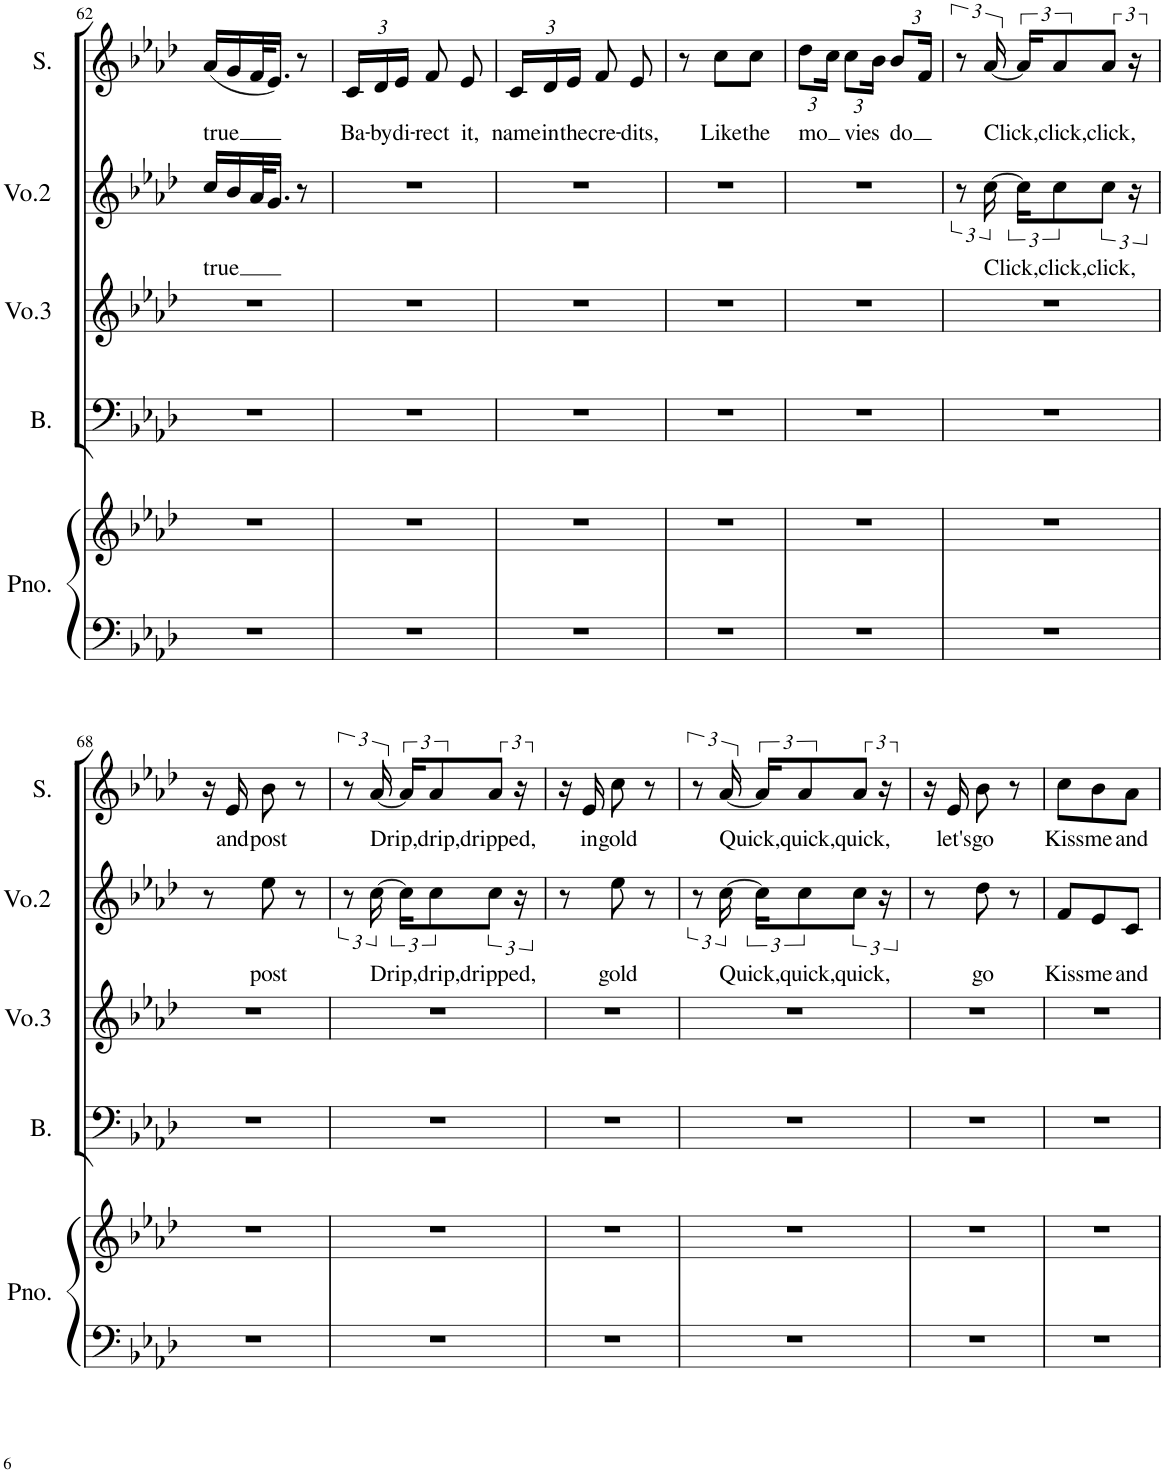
**kern	**kern	**kern	**kern	**kern	**text	**kern	**text
*part5	*part5	*part4	*part3	*part2	*part2	*part1	*part1
*staff6	*staff5	*staff4	*staff3	*staff2	*staff2	*staff1	*staff1
*I"Piano	*	*I"Bass	*I"Voice 3	*I"Voice 2	*	*I"Solo	*
*I'Pno.	*	*I'B.	*I'Vo.3	*I'Vo.2	*	*I'S.	*
!!LO:PB:g=z
*clefF4	*clefG2	*clefF4	*clefG2	*clefG2	*	*clefG2	*
*	*	*Trd7c12	*	*	*	*	*
*k[b-e-a-d-]	*k[b-e-a-d-]	*k[b-e-a-d-]	*k[b-e-a-d-]	*k[b-e-a-d-]	*	*k[b-e-a-d-]	*
*M3/8	*M3/8	*M3/8	*M3/8	*M3/8	*	*M3/8	*
=62	=62	=62	=62	=62	=62	=62	=62
!	!	!	!	!	!LO:LY:b	!	!LO:LY:b
4.r	4.r	4.r	4.r	16cc/LL	true	(16a-/LL	true
.	.	.	.	16b-/	.	16g/	.
.	.	.	.	32a-/K	.	32f/K	.
.	.	.	.	16.g/JJ	.	16.e-/JJ)	.
.	.	.	.	8r	.	8r	.
=63	=63	=63	=63	=63	=63	=63	=63
*	*	*	*	*	*	*Xbrackettup	*
!	!	!	!	!	!	!	!LO:LY:b
4.r	4.r	4.r	4.r	4.r	.	24c/LL	Ba-
!	!	!	!	!	!	!	!LO:LY:b
.	.	.	.	.	.	24d-/	-by
!	!	!	!	!	!	!	!LO:LY:b
.	.	.	.	.	.	24e-/JJ	di-
!	!	!	!	!	!	!	!LO:LY:b
.	.	.	.	.	.	8f/	-rect
!	!	!	!	!	!	!	!LO:LY:b
.	.	.	.	.	.	8e-/	it,
=64	=64	=64	=64	=64	=64	=64	=64
!	!	!	!	!	!	!	!LO:LY:b
4.r	4.r	4.r	4.r	4.r	.	24c/LL	name
!	!	!	!	!	!	!	!LO:LY:b
.	.	.	.	.	.	24d-/	in
!	!	!	!	!	!	!	!LO:LY:b
.	.	.	.	.	.	24e-/JJ	the
!	!	!	!	!	!	!	!LO:LY:b
.	.	.	.	.	.	8f/	cre-
!	!	!	!	!	!	!	!LO:LY:b
.	.	.	.	.	.	8e-/	-dits,
=65	=65	=65	=65	=65	=65	=65	=65
4.r	4.r	4.r	4.r	4.r	.	8r	.
!	!	!	!	!	!	!	!LO:LY:b
.	.	.	.	.	.	8cc\L	Like
!	!	!	!	!	!	!	!LO:LY:b
.	.	.	.	.	.	8cc\J	the
=66	=66	=66	=66	=66	=66	=66	=66
!	!	!	!	!	!	!	!LO:LY:b
4.r	4.r	4.r	4.r	4.r	.	12dd-\L	mo
.	.	.	.	.	.	24cc\Jk	.
!	!	!	!	!	!	!	!LO:LY:b
.	.	.	.	.	.	12cc\L	vies
.	.	.	.	.	.	24b-\Jk	.
!	!	!	!	!	!	!	!LO:LY:b
.	.	.	.	.	.	12b-/L	do
.	.	.	.	.	.	24f/Jk	.
=67	=67	=67	=67	=67	=67	=67	=67
*	*	*	*	*	*	*brackettup	*
4.r	4.r	4.r	4.r	12r	.	12r	.
!	!	!	!	!	!LO:LY:b	!	!LO:LY:b
.	.	.	.	[24cc\	Click,	[24a-/	Click,
.	.	.	.	24cc\KL]	.	24a-/KL]	.
!	!	!	!	!	!LO:LY:b	!	!LO:LY:b
.	.	.	.	12cc\	click,	12a-/	click,
!	!	!	!	!	!LO:LY:b	!	!LO:LY:b
.	.	.	.	12cc\J	click,	12a-/J	click,
.	.	.	.	24r	.	24r	.
!!LO:LB:g=z
=68	=68	=68	=68	=68	=68	=68	=68
4.r	4.r	4.r	4.r	8r	.	16r	.
!	!	!	!	!	!	!	!LO:LY:b
.	.	.	.	.	.	16e-/	and
!	!	!	!	!	!LO:LY:b	!	!LO:LY:b
.	.	.	.	8ee-\	post	8b-\	post
.	.	.	.	8r	.	8r	.
=69	=69	=69	=69	=69	=69	=69	=69
4.r	4.r	4.r	4.r	12r	.	12r	.
!	!	!	!	!	!LO:LY:b	!	!LO:LY:b
.	.	.	.	[24cc\	Drip,	[24a-/	Drip,
.	.	.	.	24cc\KL]	.	24a-/KL]	.
!	!	!	!	!	!LO:LY:b	!	!LO:LY:b
.	.	.	.	12cc\	drip,	12a-/	drip,
!	!	!	!	!	!LO:LY:b	!	!LO:LY:b
.	.	.	.	12cc\J	dripped,	12a-/J	dripped,
.	.	.	.	24r	.	24r	.
=70	=70	=70	=70	=70	=70	=70	=70
4.r	4.r	4.r	4.r	8r	.	16r	.
!	!	!	!	!	!	!	!LO:LY:b
.	.	.	.	.	.	16e-/	in
!	!	!	!	!	!LO:LY:b	!	!LO:LY:b
.	.	.	.	8ee-\	gold	8cc\	gold
.	.	.	.	8r	.	8r	.
=71	=71	=71	=71	=71	=71	=71	=71
4.r	4.r	4.r	4.r	12r	.	12r	.
!	!	!	!	!	!LO:LY:b	!	!LO:LY:b
.	.	.	.	[24cc\	Quick,	[24a-/	Quick,
.	.	.	.	24cc\KL]	.	24a-/KL]	.
!	!	!	!	!	!LO:LY:b	!	!LO:LY:b
.	.	.	.	12cc\	quick,	12a-/	quick,
!	!	!	!	!	!LO:LY:b	!	!LO:LY:b
.	.	.	.	12cc\J	quick,	12a-/J	quick,
.	.	.	.	24r	.	24r	.
=72	=72	=72	=72	=72	=72	=72	=72
4.r	4.r	4.r	4.r	8r	.	16r	.
!	!	!	!	!	!	!	!LO:LY:b
.	.	.	.	.	.	16e-/	let's
!	!	!	!	!	!LO:LY:b	!	!LO:LY:b
.	.	.	.	8dd-\	go	8b-\	go
.	.	.	.	8r	.	8r	.
=73	=73	=73	=73	=73	=73	=73	=73
!	!	!	!	!	!LO:LY:b	!	!LO:LY:b
4.r	4.r	4.r	4.r	8f/L	Kiss	8cc\L	Kiss
!	!	!	!	!	!LO:LY:b	!	!LO:LY:b
.	.	.	.	8e-/	me	8b-\	me
!	!	!	!	!	!LO:LY:b	!	!LO:LY:b
.	.	.	.	8c/J	and	8a-\J	and
=	=	=	=	=	=	=	=
*-	*-	*-	*-	*-	*-	*-	*-
